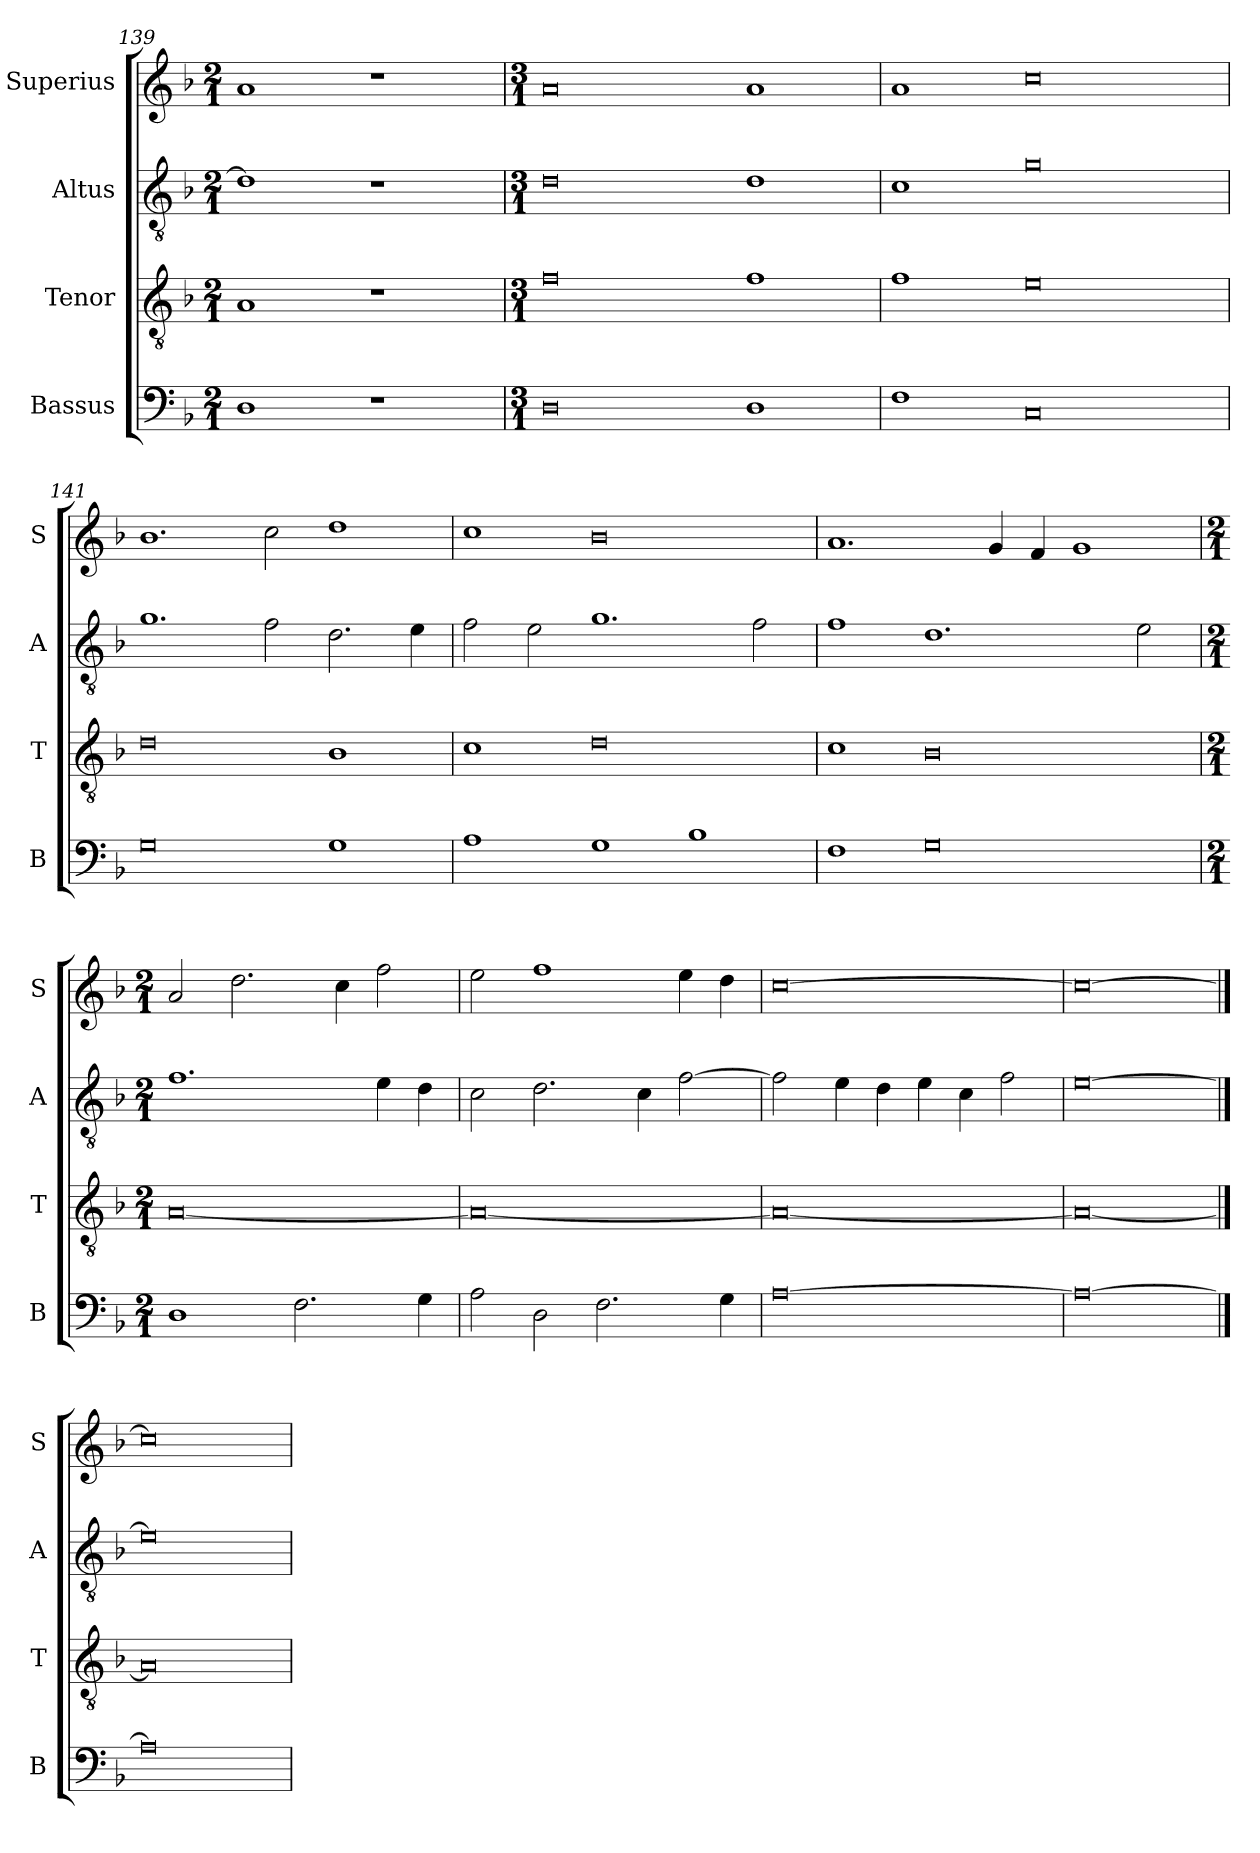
**kern	**kern	**kern	**kern
*part4	*part3	*part2	*part1
*staff4	*staff3	*staff2	*staff1
*I"Bassus	*I"Tenor	*I"Altus	*I"Superius
*I'B	*I'T	*I'A	*I'S
*clefF4	*clefGv2	*clefGv2	*clefG2
*k[b-]	*k[b-]	*k[b-]	*k[b-]
*F:	*F:	*F:	*F:
*M2/1	*M2/1	*M2/1	*M2/1
=139	=139	=139	=139
1D	1A	1d]	1a
1r	1r	1r	1r
=	=	=	=
*M3/1	*M3/1	*M3/1	*M3/1
0D	0f	0d	0a
1D	1f	1d	1a
=140	=140	=140	=140
1F	1f	1c	1a
0C	0e	0g	0cc
=141	=141	=141	=141
0G	0d	1.g	1.b-
.	.	2f	2cc
1G	1B-	2.d	1dd
.	.	4e	.
=142	=142	=142	=142
1A	1c	2f	1cc
.	.	2e	.
1G	0d	1.g	0b-
1B-	.	.	.
.	.	2f	.
=143	=143	=143	=143
1F	1c	1f	1.a
0G	0B-	1.d	.
.	.	.	4g
.	.	.	4f
.	.	.	1g
.	.	2e	.
=	=	=	=
*M2/1	*M2/1	*M2/1	*M2/1
1D	[0A	1.f	2a
.	.	.	2.dd
2.F	.	.	.
.	.	.	4cc
.	.	4e	2ff
4G	.	4d	.
=144	=144	=144	=144
2A	0A_	2c	2ee
2D	.	2.d	1ff
2.F	.	.	.
.	.	4c	.
.	.	[2f	4ee
4G	.	.	4dd
=145	=145	=145	=145
[0A	0A_	2f]	[0cc
.	.	4e	.
.	.	4d	.
.	.	4e	.
.	.	4c	.
.	.	2f	.
=146	=146	=146	=146
0A_	0A_	[0e	0cc_
==147	==147	==147	==147
0A]	0A]	0e]	0cc]
=	=	=	=
*-	*-	*-	*-
